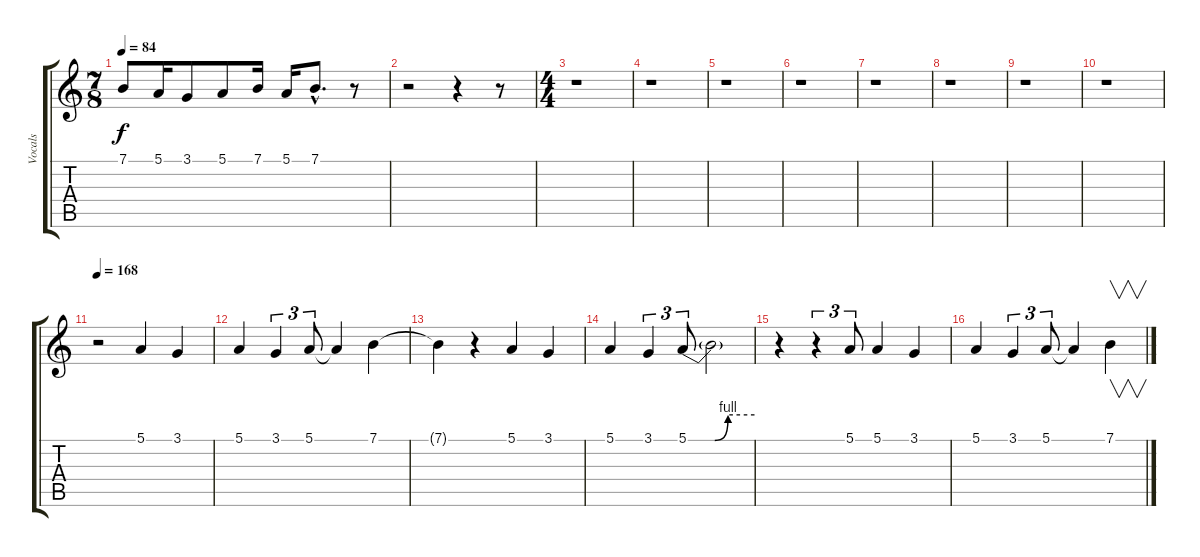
\track ("Vocals" "Vocals") {instrument violin}
\staff {score tabs}
\tuning (E4 B3 G3 D3 A2 E2) {hide}
\ts (7 8)
\tempo 84
\clef g2
\ks c
7.1.8{dy f volume 10} 5.1.16 3.1.8 5.1.8 7.1.16 5.1.16 7.1{hac}.8{d} r.8 |
r.2 r.4 r.8 |
\ts (4 4)
r.1 |
r.1 |
r.1 |
r.1 |
r.1 |
r.1 |
r.1 |
r.1 |
\tempo 168
r.2 5.1.4{volume 13 balance 16 instrument violin} 3.1.4 |
5.1.4 3.1.4{tu (3 2)} 5.1.8{tu (3 2)} 5.1{t}.4 7.1.4 |
7.1{t}.4 r.4 5.1.4 3.1.4 |
5.1.4 3.1.4{tu (3 2)} 5.1{be (custom 0 0 24 0 36 4 60 4)}.8{tu (3 2)} 5.1{t}.2 |
r.4 r.4{tu (3 2)} 5.1.8{tu (3 2)} 5.1.4 3.1.4 |
5.1.4 3.1.4{tu (3 2)} 5.1.8{tu (3 2)} 5.1{t}.4 7.1.4{v}
